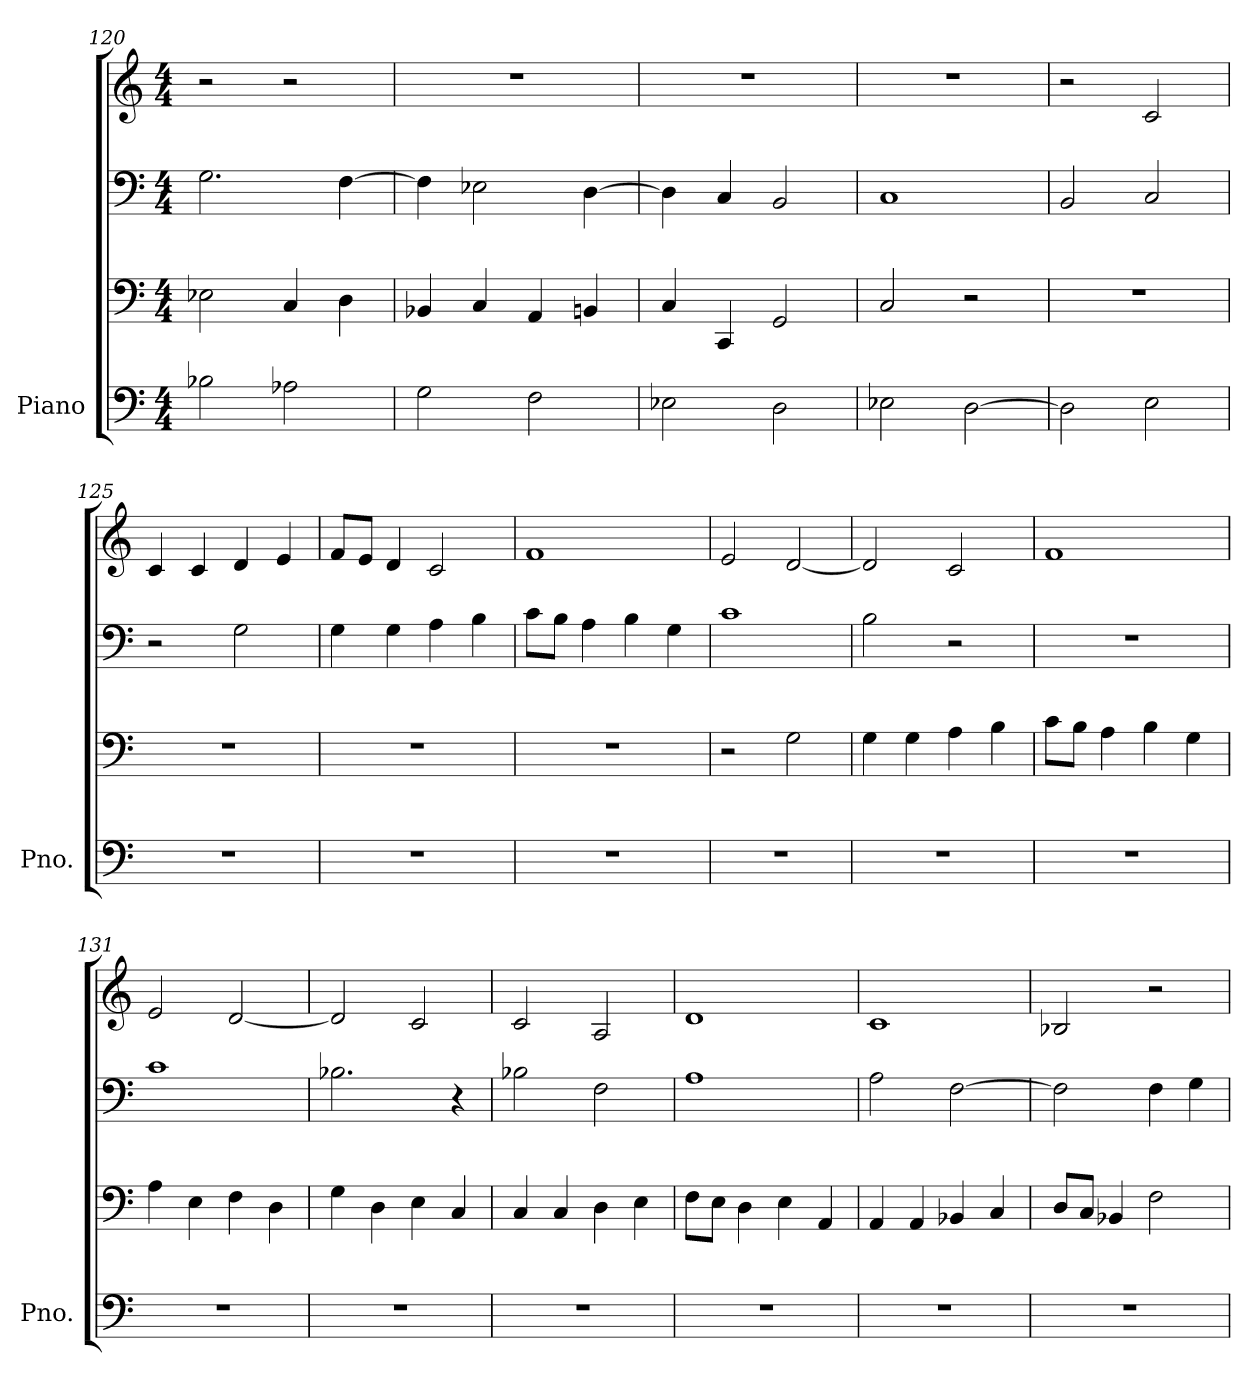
**kern	**kern	**kern	**kern
*part1	*part1	*part1	*part1
*staff4	*staff3	*staff2	*staff1
*I"Piano	*	*	*
*I'Pno.	*	*	*
*clefF4	*clefF4	*clefF4	*clefG2
*k[]	*k[]	*k[]	*k[]
*M4/4	*M4/4	*M4/4	*M4/4
=120	=120	=120	=120
2B-X\	2E-X\	2.G\	2r
2A-X\	4C/	.	2r
.	4D\	[4F\	.
=121	=121	=121	=121
2G\	4BB-X/	4F\]	1r
.	4C/	2E-X\	.
2F\	4AA/	.	.
.	4BBn/	[4D\	.
=122	=122	=122	=122
2E-X\	4C/	4D\]	1r
.	4CC/	4C/	.
2D\	2GG/	2BB/	.
=123	=123	=123	=123
2E-X\	2C/	1C	1r
[2D\	2r	.	.
=124	=124	=124	=124
2D\]	1r	2BB/	2r
2E\	.	2C/	2c/
=125	=125	=125	=125
1r	1r	2r	4c/
.	.	.	4c/
.	.	2G\	4d/
.	.	.	4e/
=126	=126	=126	=126
1r	1r	4G\	8f/L
.	.	.	8e/J
.	.	4G\	4d/
.	.	4A\	2c/
.	.	4B\	.
=127	=127	=127	=127
1r	1r	8c\L	1f
.	.	8B\J	.
.	.	4A\	.
.	.	4B\	.
.	.	4G\	.
=128	=128	=128	=128
1r	2r	1c	2e/
.	2G\	.	[2d/
=129	=129	=129	=129
1r	4G\	2B\	2d/]
.	4G\	.	.
.	4A\	2r	2c/
.	4B\	.	.
=130	=130	=130	=130
1r	8c\L	1r	1f
.	8B\J	.	.
.	4A\	.	.
.	4B\	.	.
.	4G\	.	.
=131	=131	=131	=131
1r	4A\	1c	2e/
.	4E\	.	.
.	4F\	.	[2d/
.	4D\	.	.
=132	=132	=132	=132
1r	4G\	2.B-X\	2d/]
.	4D\	.	.
.	4E\	.	2c/
.	4C/	4r	.
=133	=133	=133	=133
1r	4C/	2B-X\	2c/
.	4C/	.	.
.	4D\	2F\	2A/
.	4E\	.	.
=134	=134	=134	=134
1r	8F\L	1A	1d
.	8E\J	.	.
.	4D\	.	.
.	4E\	.	.
.	4AA/	.	.
=135	=135	=135	=135
1r	4AA/	2A\	1c
.	4AA/	.	.
.	4BB-X/	[2F\	.
.	4C/	.	.
=136	=136	=136	=136
1r	8D/L	2F\]	2B-X/
.	8C/J	.	.
.	4BB-X/	.	.
.	2F\	4F\	2r
.	.	4G\	.
=	=	=	=
*-	*-	*-	*-
